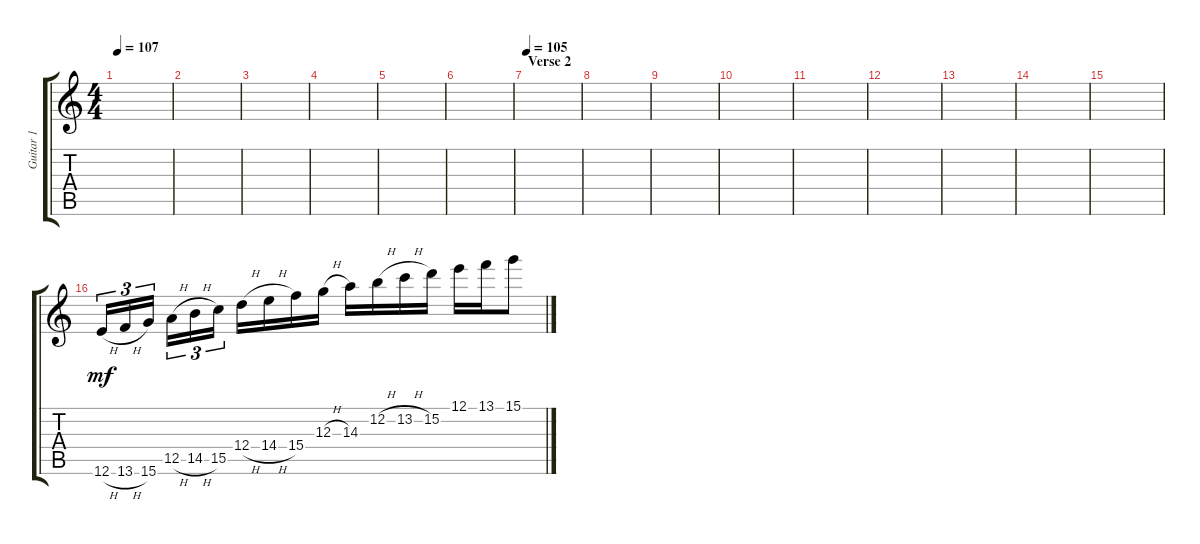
\track ("Guitar 1" "Guitar 1") {instrument overdrivenguitar}
\staff {score tabs}
\tuning (E4 B3 G3 D3 A2 E2) {hide}
\ts (4 4)
\tempo 107
\clef g2
\ks c
|
|
|
|
|
|
\section ("" "Verse 2")
\tempo 105
|
|
|
|
|
|
|
|
|
12.6{h}.16{tu (3 2) dy mf} 13.6{h}.16{tu (3 2)} 15.6.16{tu (3 2)} 12.5{h}.16{tu (3 2)} 14.5{h}.16{tu (3 2)} 15.5.16{tu (3 2)} 12.4{h}.16 14.4{h}.16 15.4.16 12.3{h}.16 14.3.16 12.2{h}.16 13.2{h}.16 15.2.16 12.1.16 13.1.16 15.1.8
